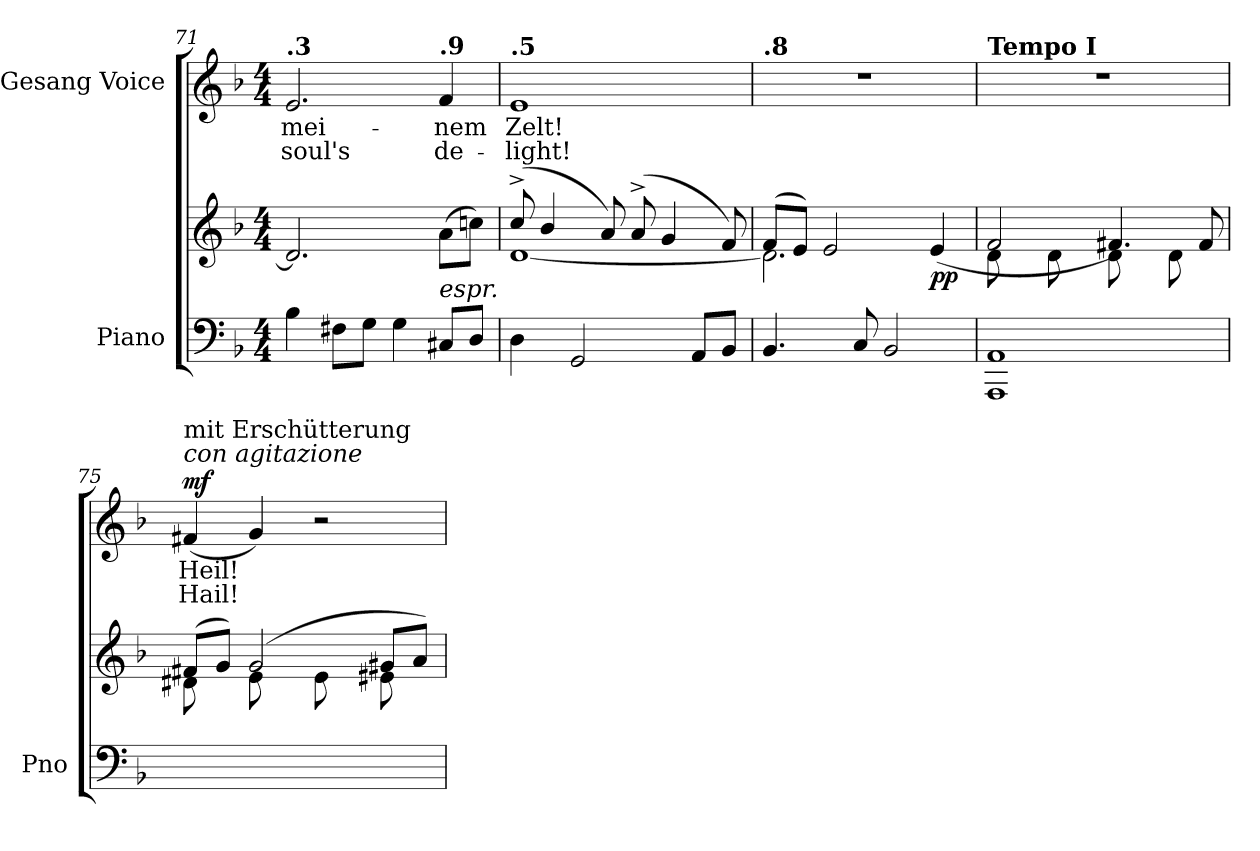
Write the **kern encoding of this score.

**kern	**kern	**dynam	**kern	**text	**text	**dynam
*part2	*part2	*part2	*part1	*part1	*part1	*part1
*staff3	*staff2	*staff2/3	*staff1	*staff1	*staff1	*staff1
*I"Piano	*	*	*I"Gesang Voice	*	*	*
*I'Pno	*	*	*	*	*	*
*clefF4	*clefG2	*	*clefG2	*	*	*
*k[b-]	*k[b-]	*	*k[b-]	*	*	*
*M4/4	*M4/4	*	*M4/4	*	*	*
*MM61	*MM61	*	*MM61	*	*	*
=71	=71	=71	=71	=71	=71	=71
!	!	!	!LO:TX:a:B:t=.3	!	!	!
!	!	!	!	!LO:LY:b	!LO:LY:b	!
4B-\	2.d/]	.	2.e/	mei-	soul's	.
8F#X\L	.	.	.	.	.	.
8G\J	.	.	.	.	.	.
4G\	.	.	.	.	.	.
*	*	*	*MM59	*	*	*
!	!	!	!LO:TX:a:B:t=.9	!	!	!
!LO:TX:a:i:t=espr.	!	!	!	!	!	!
!	!	!	!	!LO:LY:b	!LO:LY:b	!
8C#X/L	(8a\L	.	4f/	-nem	de-	.
8D/J	8ccn\J)	.	.	.	.	.
=72	=72	=72	=72	=72	=72	=72
*	*	*	*MM59	*	*	*
*	*^	*	*	*	*	*
!	!	!	!	!LO:TX:a:B:t=.5	!	!	!
!	!	!	!	!	!LO:LY:b	!LO:LY:b	!
4D\	(8cc^/	[1d	.	1e	Zelt!	-light!	.
.	4b-/	.	.	.	.	.	.
2GG/	.	.	.	.	.	.	.
.	8a/)	.	.	.	.	.	.
.	(>8a^/	.	.	.	.	.	.
.	4g/	.	.	.	.	.	.
8AA/L	.	.	.	.	.	.	.
8BB-/J	8f/)	.	.	.	.	.	.
!!LO:LB:g=z
=73	=73	=73	=73	=73	=73	=73	=73
*	*	*	*	*MM57	*	*	*
!	!	!	!	!LO:TX:a:B:t=.8	!	!	!
4.BB-/	(8f/L	2.d\]	.	1r	.	.	.
.	8e/J)	.	.	.	.	.	.
.	2e/	.	.	.	.	.	.
8C/	.	.	.	.	.	.	.
2BB-/	.	.	.	.	.	.	.
!	!	!	!LO:DY:b	!	!	!	!
.	(4e/	4ryy	pp	.	.	.	.
=74	=74	=74	=74	=74	=74	=74	=74
*	*	*	*	*MM56	*	*	*
*^	*	*	*	*	*	*	*
!	!	!	!	!	!LO:TX:a:B:t=Tempo I	!	!	!
8ryy	1AAA 1AA	2f/	(8d\L	.	1r	.	.	.
8A/	.	.	8ryy	.	.	.	.	.
8ryy	.	.	8d\	.	.	.	.	.
8A/J	.	.	8ryy	.	.	.	.	.
8ryy	.	4.f#X/)	8d\L	.	.	.	.	.
8A/	.	.	8ryy	.	.	.	.	.
8ryy	.	.	8d\	.	.	.	.	.
8A/J)	.	8f#/	8ryy	.	.	.	.	.
*v	*v	*	*	*	*	*	*	*
=75	=75	=75	=75	=75	=75	=75	=75
!	!	!	!	!LO:TX:a:i:t=con agitazione	!	!	!
!	!	!	!	!LO:TX:a:t=mit Erschütterung	!	!	!
!	!	!	!	!	!LO:LY:b	!LO:LY:b	!LO:DY:a
8ryy	(>8f#X/L	(8d#X\L	.	(4f#X/	Heil!	Hail!	mf
8A/	8g/J)	8ryy	.	.	.	.	.
8ryy	(>2g/	8e\	.	4g/)	.	.	.
8A/J	.	8ryy	.	.	.	.	.
8ryy	.	8e\L	.	2r	.	.	.
8A/	.	8ryy	.	.	.	.	.
8ryy	8g#X/L	8e#X\	.	.	.	.	.
8A/J)	8a/J)	8ryy	.	.	.	.	.
*	*v	*v	*	*	*	*	*
=	=	=	=	=	=	=
*-	*-	*-	*-	*-	*-	*-
